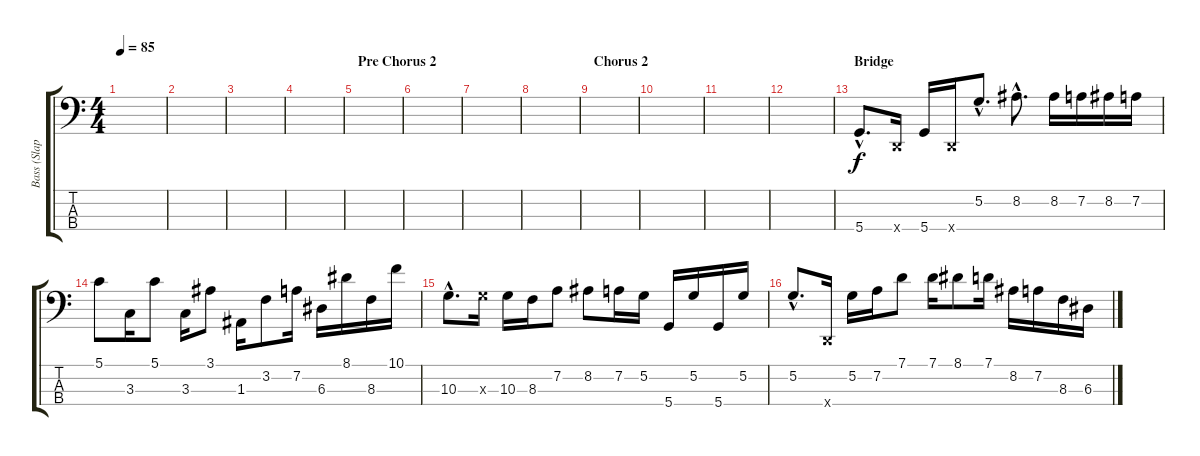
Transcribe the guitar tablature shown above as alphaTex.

\track ("Bass (Slap and Pop)" "Bass (Slap") {instrument slapbass1}
\staff {score tabs}
\tuning (G2 D2 A1 D1) {hide}
\ts (4 4)
\tempo 85
\clef f4
\ks c
|
|
|
|
\section ("" "Pre Chorus 2")
|
|
|
|
\section ("" "Chorus 2")
|
|
|
|
\section ("" "Bridge")
5.4{hac}.8{d} 0.4{x}.16 5.4.16 0.4{x}.16 5.2{hac}.8{d} 8.2{hac}.8{d} 8.2.16 7.2.16 8.2.16 7.2.16 |
5.1.8 3.3.16 5.1.8 3.3.16 3.1.8 1.3.16 3.2.8 7.2.16 6.3.16 8.1.16 8.3.16 10.1.16 |
10.3{hac}.8{d} 10.3{x}.16 10.3.16 8.3.16 7.2.8 8.2.8 7.2.16 5.2.16 5.4.16 5.2.16 5.4.16 5.2.16 |
5.2{hac}.8{d} 0.4{x}.16 5.2.16 7.2.16 7.1.8 7.1.16 8.1.8 7.1.16 8.2.16 7.2.16 8.3.16 6.3.16
